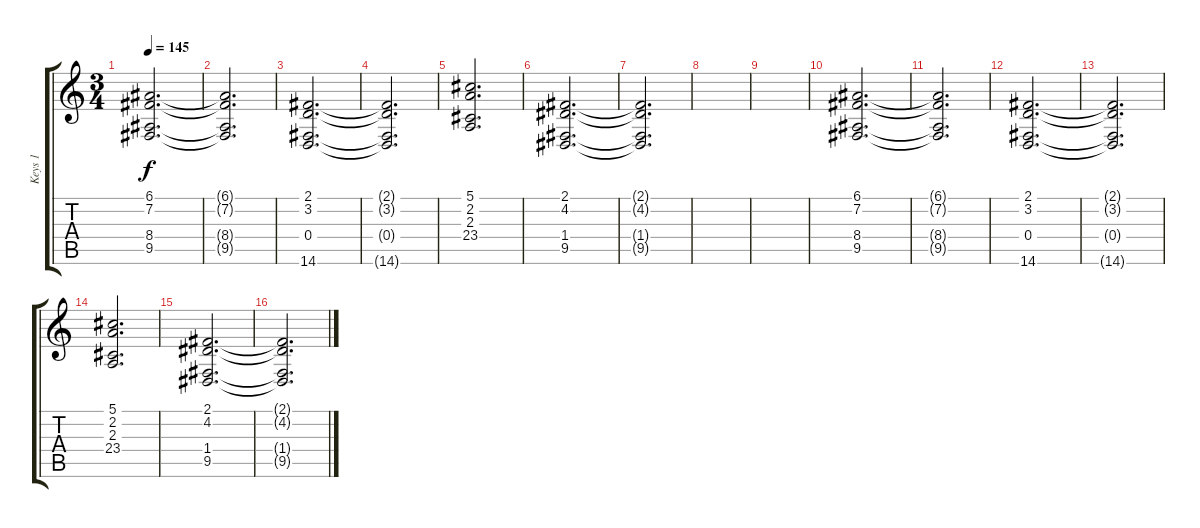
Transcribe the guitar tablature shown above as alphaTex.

\track ("Keys 1" "Keys 1") {instrument honkytonkpiano}
\staff {score tabs}
\tuning (E4 B3 G3 D3 A2 E2) {hide}
\ts (3 4)
\tempo 145
\clef g2
\ks c
(6.1 7.2 8.4 9.5).2{d dy f} |
(6.1{t} 7.2{t} 8.4{t} 9.5{t}).2{d} |
(2.1 3.2 0.4 14.6).2{d} |
(2.1{t} 3.2{t} 0.4{t} 14.6{t}).2{d} |
(5.1 2.2 2.3 23.4).2{d} |
(2.1 4.2 1.4 9.5).2{d} |
(2.1{t} 4.2{t} 1.4{t} 9.5{t}).2{d} |
|
|
(6.1 7.2 8.4 9.5).2{d} |
(6.1{t} 7.2{t} 8.4{t} 9.5{t}).2{d} |
(2.1 3.2 0.4 14.6).2{d} |
(2.1{t} 3.2{t} 0.4{t} 14.6{t}).2{d} |
(5.1 2.2 2.3 23.4).2{d} |
(2.1 4.2 1.4 9.5).2{d} |
(2.1{t} 4.2{t} 1.4{t} 9.5{t}).2{d}
